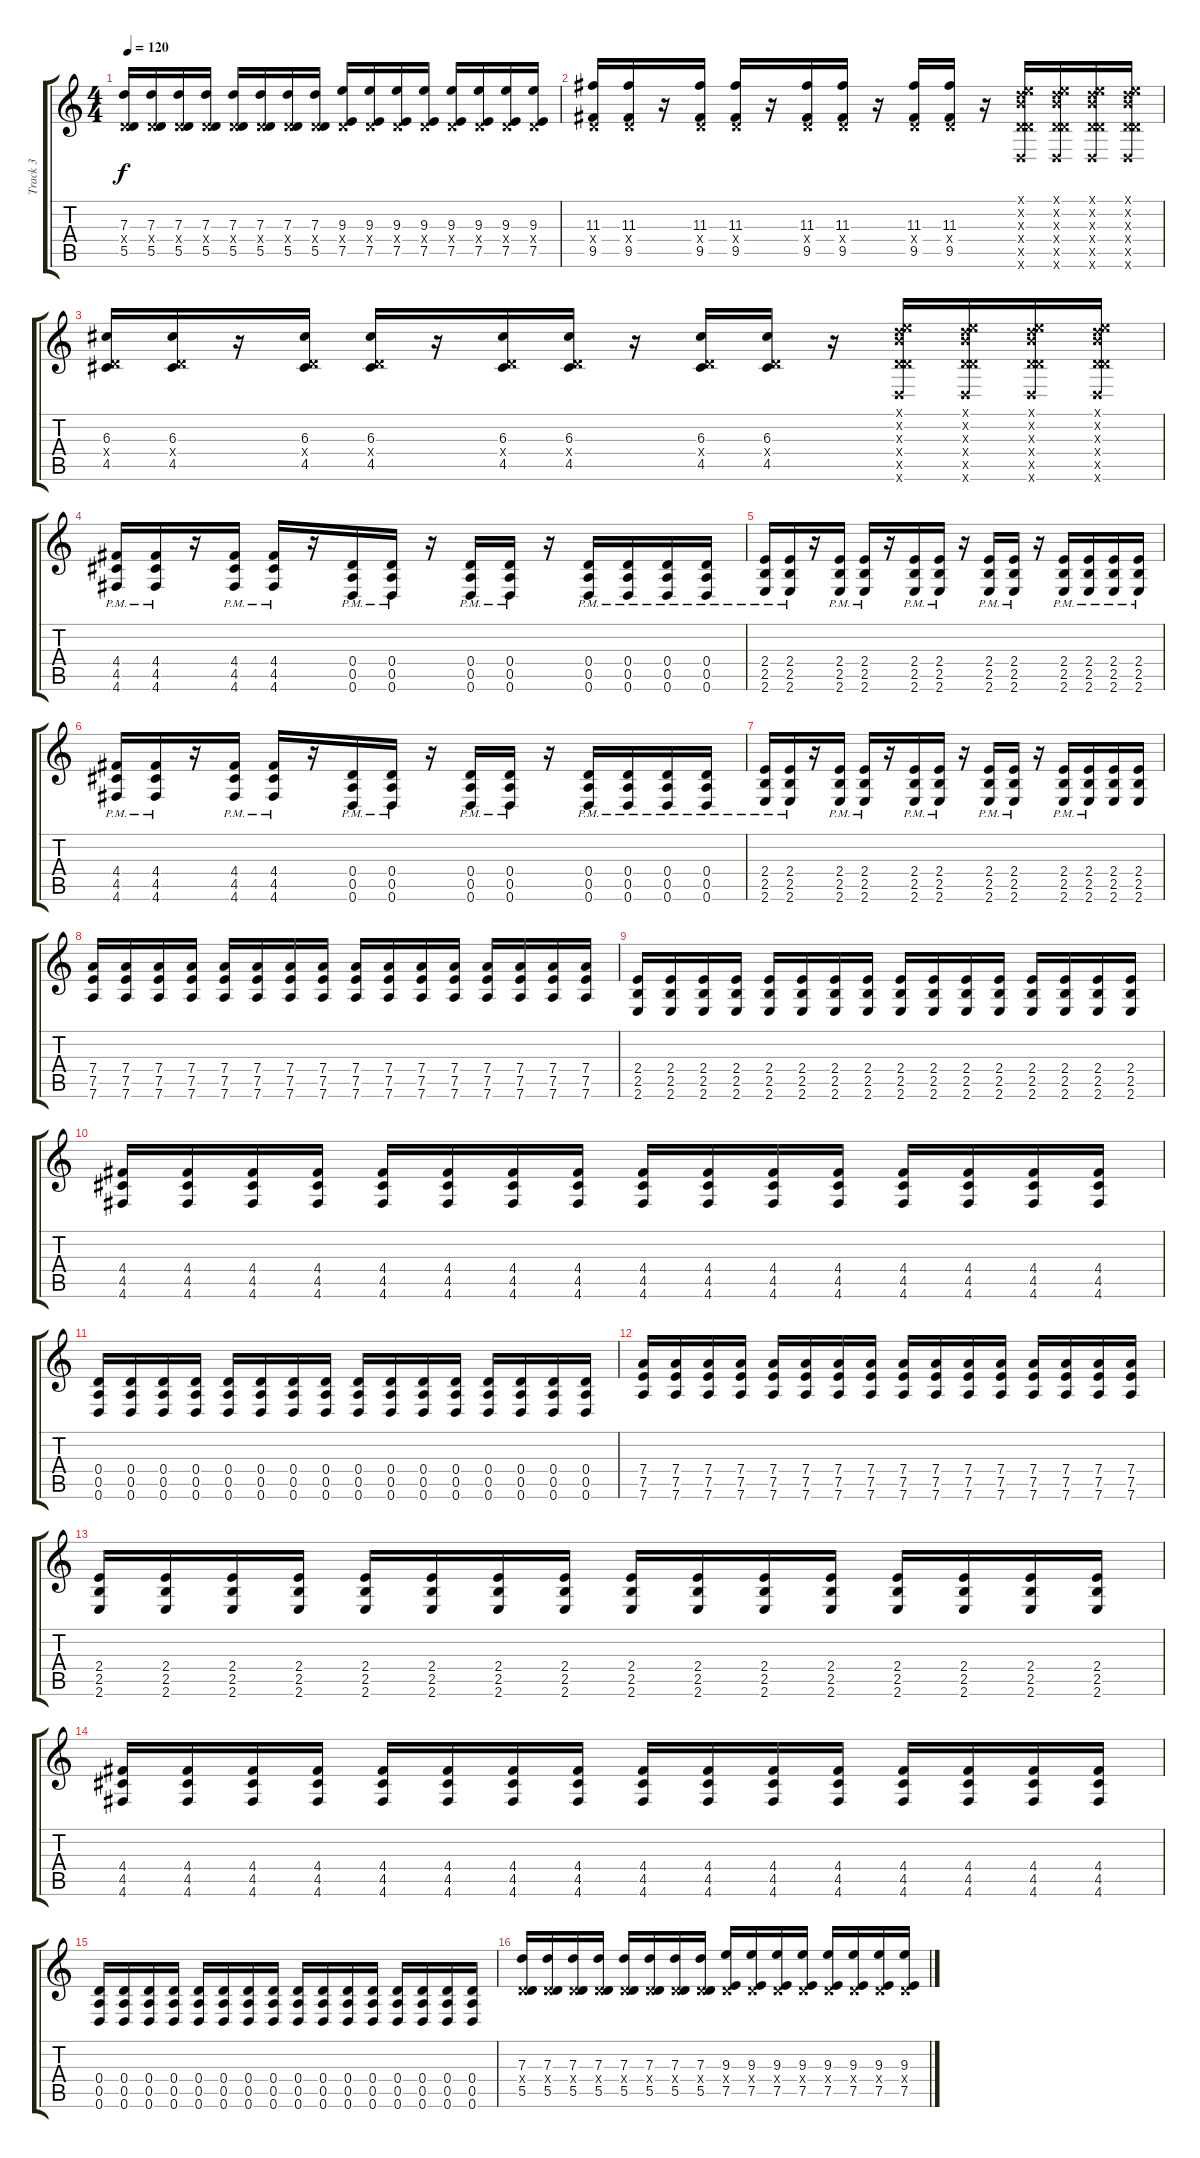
\track ("Track 3" "Track 3") {instrument distortionguitar}
\staff {score tabs}
\tuning (E4 B3 G3 D3 A2 D2) {hide}
\ts (4 4)
\tempo 120
\clef g2
\ks c
(7.3 0.4{x} 5.5).16{dy f} (7.3 0.4{x} 5.5).16 (7.3 0.4{x} 5.5).16 (7.3 0.4{x} 5.5).16 (7.3 0.4{x} 5.5).16 (7.3 0.4{x} 5.5).16 (7.3 0.4{x} 5.5).16 (7.3 0.4{x} 5.5).16 (9.3 0.4{x} 7.5).16 (9.3 0.4{x} 7.5).16 (9.3 0.4{x} 7.5).16 (9.3 0.4{x} 7.5).16 (9.3 0.4{x} 7.5).16 (9.3 0.4{x} 7.5).16 (9.3 0.4{x} 7.5).16 (9.3 0.4{x} 7.5).16 |
(11.3 0.4{x} 9.5).16 (11.3 0.4{x} 9.5).16 r.16 (11.3 0.4{x} 9.5).16 (11.3 0.4{x} 9.5).16 r.16 (11.3 0.4{x} 9.5).16 (11.3 0.4{x} 9.5).16 r.16 (11.3 0.4{x} 9.5).16 (11.3 0.4{x} 9.5).16 r.16 (0.1{x} 0.2{x} 7.3{x} 0.4{x} 5.5{x} 0.6{x}).16 (0.1{x} 0.2{x} 7.3{x} 0.4{x} 5.5{x} 0.6{x}).16 (0.1{x} 0.2{x} 7.3{x} 0.4{x} 5.5{x} 0.6{x}).16 (0.1{x} 0.2{x} 7.3{x} 0.4{x} 5.5{x} 0.6{x}).16 |
(6.3 0.4{x} 4.5).16 (6.3 0.4{x} 4.5).16 r.16 (6.3 0.4{x} 4.5).16 (6.3 0.4{x} 4.5).16 r.16 (6.3 0.4{x} 4.5).16 (6.3 0.4{x} 4.5).16 r.16 (6.3 0.4{x} 4.5).16 (6.3 0.4{x} 4.5).16 r.16 (0.1{x} 0.2{x} 7.3{x} 0.4{x} 5.5{x} 0.6{x}).16 (0.1{x} 0.2{x} 7.3{x} 0.4{x} 5.5{x} 0.6{x}).16 (0.1{x} 0.2{x} 7.3{x} 0.4{x} 5.5{x} 0.6{x}).16 (0.1{x} 0.2{x} 7.3{x} 0.4{x} 5.5{x} 0.6{x}).16 |
(4.4{pm} 4.5{pm} 4.6{pm}).16 (4.4{pm} 4.5{pm} 4.6{pm}).16 r.16 (4.4{pm} 4.5{pm} 4.6{pm}).16 (4.4{pm} 4.5{pm} 4.6{pm}).16 r.16 (0.4{pm} 0.5{pm} 0.6{pm}).16 (0.4{pm} 0.5{pm} 0.6{pm}).16 r.16 (0.4{pm} 0.5{pm} 0.6{pm}).16 (0.4{pm} 0.5{pm} 0.6{pm}).16 r.16 (0.4{pm} 0.5{pm} 0.6{pm}).16 (0.4{pm} 0.5{pm} 0.6{pm}).16 (0.4{pm} 0.5{pm} 0.6{pm}).16 (0.4{pm} 0.5{pm} 0.6{pm}).16 |
(2.4{pm} 2.5{pm} 2.6{pm}).16 (2.4{pm} 2.5{pm} 2.6{pm}).16 r.16 (2.4{pm} 2.5{pm} 2.6{pm}).16 (2.4{pm} 2.5{pm} 2.6{pm}).16 r.16 (2.4{pm} 2.5{pm} 2.6{pm}).16 (2.4{pm} 2.5{pm} 2.6{pm}).16 r.16 (2.4{pm} 2.5{pm} 2.6{pm}).16 (2.4{pm} 2.5{pm} 2.6{pm}).16 r.16 (2.4{pm} 2.5{pm} 2.6{pm}).16 (2.4{pm} 2.5{pm} 2.6{pm}).16 (2.4{pm} 2.5{pm} 2.6{pm}).16 (2.4{pm} 2.5{pm} 2.6{pm}).16 |
(4.4{pm} 4.5{pm} 4.6{pm}).16 (4.4{pm} 4.5{pm} 4.6{pm}).16 r.16 (4.4{pm} 4.5{pm} 4.6{pm}).16 (4.4{pm} 4.5{pm} 4.6{pm}).16 r.16 (0.4{pm} 0.5{pm} 0.6{pm}).16 (0.4{pm} 0.5{pm} 0.6{pm}).16 r.16 (0.4{pm} 0.5{pm} 0.6{pm}).16 (0.4{pm} 0.5{pm} 0.6{pm}).16 r.16 (0.4{pm} 0.5{pm} 0.6{pm}).16 (0.4{pm} 0.5{pm} 0.6{pm}).16 (0.4{pm} 0.5{pm} 0.6{pm}).16 (0.4{pm} 0.5{pm} 0.6{pm}).16 |
(2.4{pm} 2.5{pm} 2.6{pm}).16 (2.4{pm} 2.5{pm} 2.6{pm}).16 r.16 (2.4{pm} 2.5{pm} 2.6{pm}).16 (2.4{pm} 2.5{pm} 2.6{pm}).16 r.16 (2.4{pm} 2.5{pm} 2.6{pm}).16 (2.4{pm} 2.5{pm} 2.6{pm}).16 r.16 (2.4{pm} 2.5{pm} 2.6{pm}).16 (2.4{pm} 2.5{pm} 2.6{pm}).16 r.16 (2.4{pm} 2.5{pm} 2.6{pm}).16 (2.4{pm} 2.5{pm} 2.6{pm}).16 (2.4 2.5 2.6).16 (2.4 2.5 2.6).16 |
(7.4 7.5 7.6).16 (7.4 7.5 7.6).16 (7.4 7.5 7.6).16 (7.4 7.5 7.6).16 (7.4 7.5 7.6).16 (7.4 7.5 7.6).16 (7.4 7.5 7.6).16 (7.4 7.5 7.6).16 (7.4 7.5 7.6).16 (7.4 7.5 7.6).16 (7.4 7.5 7.6).16 (7.4 7.5 7.6).16 (7.4 7.5 7.6).16 (7.4 7.5 7.6).16 (7.4 7.5 7.6).16 (7.4 7.5 7.6).16 |
(2.4 2.5 2.6).16 (2.4 2.5 2.6).16 (2.4 2.5 2.6).16 (2.4 2.5 2.6).16 (2.4 2.5 2.6).16 (2.4 2.5 2.6).16 (2.4 2.5 2.6).16 (2.4 2.5 2.6).16 (2.4 2.5 2.6).16 (2.4 2.5 2.6).16 (2.4 2.5 2.6).16 (2.4 2.5 2.6).16 (2.4 2.5 2.6).16 (2.4 2.5 2.6).16 (2.4 2.5 2.6).16 (2.4 2.5 2.6).16 |
(4.4 4.5 4.6).16 (4.4 4.5 4.6).16 (4.4 4.5 4.6).16 (4.4 4.5 4.6).16 (4.4 4.5 4.6).16 (4.4 4.5 4.6).16 (4.4 4.5 4.6).16 (4.4 4.5 4.6).16 (4.4 4.5 4.6).16 (4.4 4.5 4.6).16 (4.4 4.5 4.6).16 (4.4 4.5 4.6).16 (4.4 4.5 4.6).16 (4.4 4.5 4.6).16 (4.4 4.5 4.6).16 (4.4 4.5 4.6).16 |
(0.4 0.5 0.6).16 (0.4 0.5 0.6).16 (0.4 0.5 0.6).16 (0.4 0.5 0.6).16 (0.4 0.5 0.6).16 (0.4 0.5 0.6).16 (0.4 0.5 0.6).16 (0.4 0.5 0.6).16 (0.4 0.5 0.6).16 (0.4 0.5 0.6).16 (0.4 0.5 0.6).16 (0.4 0.5 0.6).16 (0.4 0.5 0.6).16 (0.4 0.5 0.6).16 (0.4 0.5 0.6).16 (0.4 0.5 0.6).16 |
(7.4 7.5 7.6).16 (7.4 7.5 7.6).16 (7.4 7.5 7.6).16 (7.4 7.5 7.6).16 (7.4 7.5 7.6).16 (7.4 7.5 7.6).16 (7.4 7.5 7.6).16 (7.4 7.5 7.6).16 (7.4 7.5 7.6).16 (7.4 7.5 7.6).16 (7.4 7.5 7.6).16 (7.4 7.5 7.6).16 (7.4 7.5 7.6).16 (7.4 7.5 7.6).16 (7.4 7.5 7.6).16 (7.4 7.5 7.6).16 |
(2.4 2.5 2.6).16 (2.4 2.5 2.6).16 (2.4 2.5 2.6).16 (2.4 2.5 2.6).16 (2.4 2.5 2.6).16 (2.4 2.5 2.6).16 (2.4 2.5 2.6).16 (2.4 2.5 2.6).16 (2.4 2.5 2.6).16 (2.4 2.5 2.6).16 (2.4 2.5 2.6).16 (2.4 2.5 2.6).16 (2.4 2.5 2.6).16 (2.4 2.5 2.6).16 (2.4 2.5 2.6).16 (2.4 2.5 2.6).16 |
(4.4 4.5 4.6).16 (4.4 4.5 4.6).16 (4.4 4.5 4.6).16 (4.4 4.5 4.6).16 (4.4 4.5 4.6).16 (4.4 4.5 4.6).16 (4.4 4.5 4.6).16 (4.4 4.5 4.6).16 (4.4 4.5 4.6).16 (4.4 4.5 4.6).16 (4.4 4.5 4.6).16 (4.4 4.5 4.6).16 (4.4 4.5 4.6).16 (4.4 4.5 4.6).16 (4.4 4.5 4.6).16 (4.4 4.5 4.6).16 |
(0.4 0.5 0.6).16 (0.4 0.5 0.6).16 (0.4 0.5 0.6).16 (0.4 0.5 0.6).16 (0.4 0.5 0.6).16 (0.4 0.5 0.6).16 (0.4 0.5 0.6).16 (0.4 0.5 0.6).16 (0.4 0.5 0.6).16 (0.4 0.5 0.6).16 (0.4 0.5 0.6).16 (0.4 0.5 0.6).16 (0.4 0.5 0.6).16 (0.4 0.5 0.6).16 (0.4 0.5 0.6).16 (0.4 0.5 0.6).16 |
(7.3 0.4{x} 5.5).16 (7.3 0.4{x} 5.5).16 (7.3 0.4{x} 5.5).16 (7.3 0.4{x} 5.5).16 (7.3 0.4{x} 5.5).16 (7.3 0.4{x} 5.5).16 (7.3 0.4{x} 5.5).16 (7.3 0.4{x} 5.5).16 (9.3 0.4{x} 7.5).16 (9.3 0.4{x} 7.5).16 (9.3 0.4{x} 7.5).16 (9.3 0.4{x} 7.5).16 (9.3 0.4{x} 7.5).16 (9.3 0.4{x} 7.5).16 (9.3 0.4{x} 7.5).16 (9.3 0.4{x} 7.5).16
